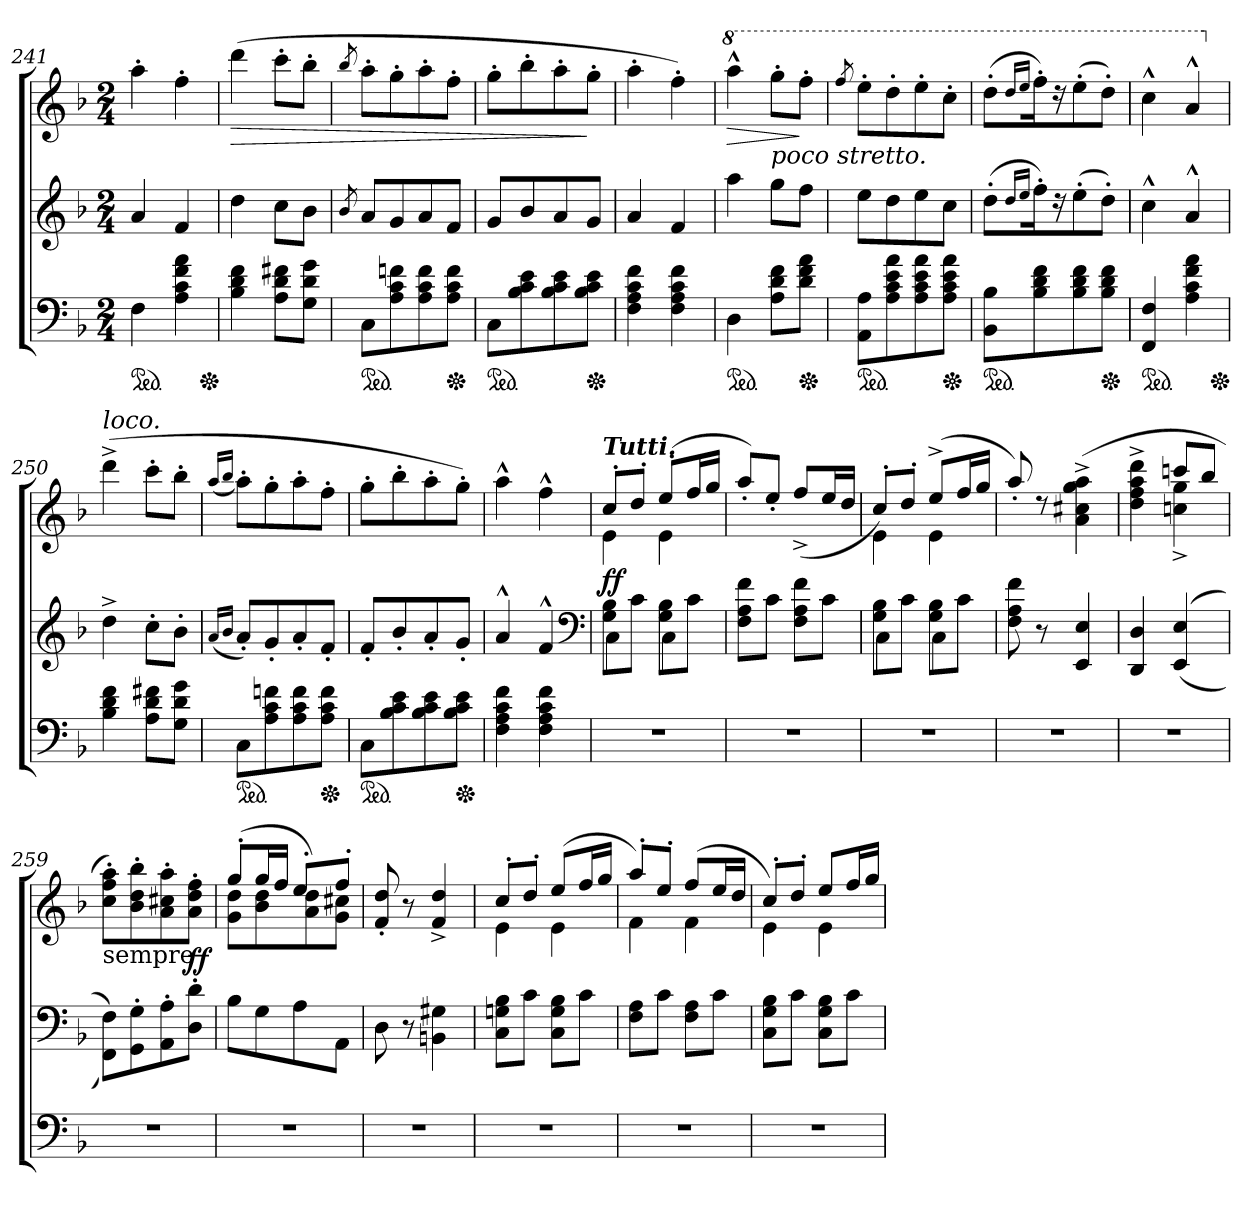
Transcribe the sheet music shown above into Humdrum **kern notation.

**kern	**kern	**kern	**dynam
*part3	*part2	*part1	*part1
*staff3	*staff2	*staff1	*staff1
*clefF4	*clefG2	*clefG2	*
*k[b-]	*k[b-]	*k[b-]	*
*M2/4	*M2/4	*M2/4	*
*ped	*	*	*
=241	=241	=241	=241
4F!	4a/	4aa'>	.
4A! 4c! 4f! 4a!	4f/	4ff'>	.
*Xped	*	*	*
=242	=242	=242	=242
!	!	!	!LO:HP:b
4B-! 4d! 4f!	4dd	(4ddd	>
8A!\ 8d!\ 8f#X!\L	8ccL	8ccc'>L	.
8G!\ 8d!\ 8g!\J	8b-J	8bb-'>J	.
=243	=243	=243	=243
.	8qb-/	8qbb-/	.
*ped	*	*	*
8C!\L	8a/L	8aa'>L	.
8A!\ 8c!\ 8fn!\	8g/	8gg'>	.
8A!\ 8c!\ 8f!\	8a/	8aa'>	.
*Xped	*	*	*
8A!\ 8c!\ 8f!\J	8f/J	8ff'>J	.
=244	=244	=244	=244
*ped	*	*	*
8C!\L	8g/L	8gg'>L	.
8B-!\ 8c!\ 8e!\	8b-/	8bb-'>	.
8B-!\ 8c!\ 8e!\	8a/	8aa'>	.
*Xped	*	*	*
8B-!\ 8c!\ 8e!\J	8g/J	8gg'>J	]
=245	=245	=245	=245
4F! 4A! 4c! 4f!	4a/	4aa'>	.
4F! 4A! 4c! 4f!	4f/	4ff'>)	.
=246	=246	=246	=246
*	*	*8va	*
!	!	!	!LO:HP:b
*ped	*	*	*
4D!	4aa	4aaa^^>	>
!	!	!LO:TX:b:i:t=poco stretto.	!
8A!\ 8d!\ 8f!\L	8ggL	8ggg'>L	.
*Xped	*	*	*
8d!\ 8f!\ 8a!\J	8ffJ	8fff'>J	]
=247	=247	=247	=247
.	.	8qfff/	.
*ped	*	*	*
8AA!\ 8A!\L	8eeL	8eee'>L	.
8A!\ 8c!\ 8e!\ 8a!\	8dd	8ddd'>	.
8A!\ 8c!\ 8e!\ 8a!\	8ee	8eee'>	.
*Xped	*	*	*
8A!\ 8c!\ 8e!\ 8a!\J	8ccJ	8ccc'>J	.
=248	=248	=248	=248
*ped	*	*	*
8BB-!\ 8B-!\L	(8dd'>L	(8ddd'>L	.
.	16qqdd/LL	16qqddd/LL	.
.	16qqee/JJ	16qqeee/JJ	.
8B-!\ 8d!\ 8f!\	16ff'>K)	16fff'>K)	.
.	16r	16r	.
8B-!\ 8d!\ 8f!\	(8ee'>	(8eee'>	.
*Xped	*	*	*
8B-!\ 8d!\ 8f!\J	8dd'>J)	8ddd'>J)	.
=249	=249	=249	=249
*ped	*	*	*
4FF! 4F!	4cc^^>	4ccc^^>	.
4A! 4c! 4f! 4a!	4a^^>/	4aa^^>/	.
*Xped	*	*	*
=250	=250	=250	=250
*	*	*X8va	*
!	!	!LO:TX:a:i:t=loco.	!
4B-! 4d! 4f!	4dd^>	(4ddd^<	.
8A!\ 8d!\ 8f#X!\L	8cc'>L	8ccc'>L	.
8G!\ 8d!\ 8g!\J	8b-'>J	8bb-'>J	.
=251	=251	=251	=251
.	(16qqa/LL	(16qqaa/LL	.
.	16qqb-/JJ	16qqbb-/JJ	.
*ped	*	*	*
8C!\L	8a'<L)	8aa'>L)	.
8A!\ 8c!\ 8fn!\	8g'<	8gg'>	.
8A!\ 8c!\ 8f!\	8a'<	8aa'>	.
*Xped	*	*	*
8A!\ 8c!\ 8f!\J	8f'<J	8ff'>J	.
=252	=252	=252	=252
*ped	*	*	*
8C!\L	8f'<L	8gg'>L	.
8B-!\ 8c!\ 8e!\	8b-'<	8bb-'>	.
8B-!\ 8c!\ 8e!\	8a'<	8aa'>	.
*Xped	*	*	*
8B-!\ 8c!\ 8e!\J	8g'<J	8gg'>J)	.
=253	=253	=253	=253
4F! 4A! 4c! 4f!	4a^^>	4aa^^>	.
4F! 4A! 4c! 4f!	4f^^>	4ff^^>	.
*	*clefF4	*	*
=254	=254	=254	=254
*	*^	*^	*
!	!	!	!LO:TX:a:Bi:t=Tutti.	!	!
!	!	!	!	!	!LO:DY:b
2r	8G!\ 8B-!\L	4C!	8cc'>!L	4e!	ff
.	8c!\J	.	8dd'>!J	.	.
.	8G!\ 8B-!\L	4C!	(>8ee'>!L	4e!	.
.	8c!\J	.	16ff!L	.	.
.	.	.	16gg!JJ	.	.
*	*v	*v	*	*	*
*	*	*v	*v	*
=255	=255	=255	=255
2r	8F!\ 8A!\ 8f!\L	8aa'<!/L)	.
.	8c!J	8ee'<!/J	.
.	8F!\ 8A!\ 8f!\L	(8ff^>!/L	.
.	8c!J	16ee!/L	.
.	.	16dd!/JJ	.
=256	=256	=256	=256
*	*^	*^	*
2r	8G!\ 8B-!\L	4C!	8cc'<!L)	4e!	.
.	8c!\J	.	8dd'<!J	.	.
.	8G!\ 8B-!\L	4C!	(<8ee^!L	4e!	.
.	8c!\J	.	16ff!L	.	.
.	.	.	16gg!JJ	.	.
*	*v	*v	*	*	*
*	*	*v	*v	*
=257	=257	=257	=257
2r	8F!\ 8A!\ 8f!\	8aa'<!/)	.
.	8r	8rdd	.
.	4EE! 4E!	(>4a!^< 4cc#X!^< 4gg!^< 4aa!^<	.
=258	=258	=258	=258
*	*	*^	*
2r	4DD! 4D!	4rbbbyy	4dd!^< 4ff!^< 4aa!^< 4ddd!^<	.
.	(<(>4EE! 4E!	8cccn!L	4ccn!^< 4gg!^<	.
.	.	8bb-!J	.	.
*	*	*v	*v	*
=259	=259	=259	=259
!	!	!LO:TX:b:t=sempre	!
2r	8FF!\ 8F!\L))	8cc!'\ 8ff!'\ 8aa!'\L)	.
.	8GG!'>\ 8G!'>\	8b-!' 8dd!' 8bb-!'	.
.	8AA!'>\ 8A!'>\	8a!' 8cc#X!' 8aa!'	.
!	!	!	!LO:DY:b
.	8D!'>\ 8d!'>\J	8a!' 8dd!' 8ff!'J	ff
=260	=260	=260	=260
*	*	*^	*
2r	8B-!\L	(>8gg'>!L	8g!\ 8dd!\L	.
.	8G!\	16gg!L	8b-!\ 8dd!\	.
.	.	16ff!JJ	.	.
.	8A!\	8ee'>!L	8a!\ 8dd!\)	.
.	8AA!/J	8ff'>!J	8g!\ 8cc#X!\J	.
*	*	*v	*v	*
=261	=261	=261	=261
2r	8D!	8f!'< 8dd!'<	.
.	8r	8r	.
.	4BBn! 4G#X!	4f!^< 4dd!^<	.
=262	=262	=262	=262
*	*	*^	*
2r	8C!\ 8Gn!\ 8B-!\L	8cc'>!L	4e!	.
.	8c!\J	8dd'>!J	.	.
.	8C!\ 8G!\ 8B-!\L	(<8ee!L	4e!	.
.	8c!\J	16ff!L	.	.
.	.	16gg!JJ	.	.
=263	=263	=263	=263	=263
2r	8F!\ 8A!\L	8aa'<!L)	4f!	.
.	8c!\J	8ee'<!J	.	.
.	8F!\ 8A!\L	(<8ff!L	4f!	.
.	8c!\J	16ee!L	.	.
.	.	16dd!JJ	.	.
=264	=264	=264	=264	=264
2r	8C!\ 8G!\ 8B-!\L	8cc'>!L)	4e!	.
.	8c!\J	8dd'>!J	.	.
.	8C!\ 8G!\ 8B-!\L	8ee!L	4e!	.
.	8c!\J	16ff!L	.	.
.	.	16gg!JJ	.	.
*	*	*v	*v	*
=	=	=	=
*-	*-	*-	*-
